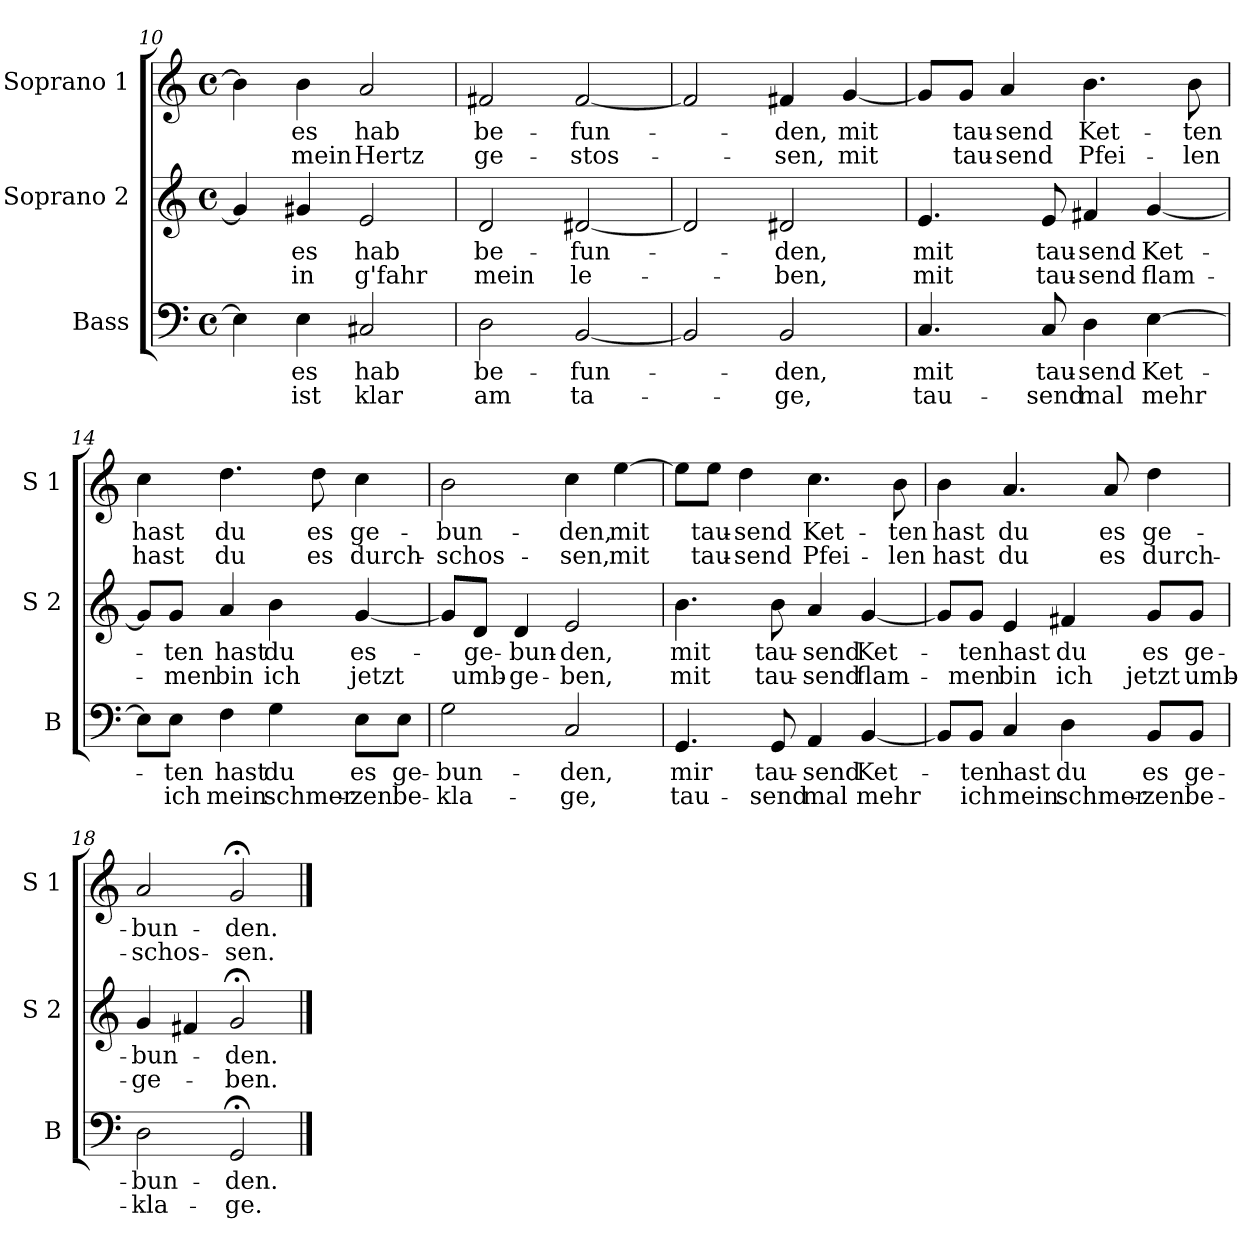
**kern	**text	**text	**kern	**text	**text	**kern	**text	**text
*part3	*part3	*part3	*part2	*part2	*part2	*part1	*part1	*part1
*staff3	*staff3	*staff3	*staff2	*staff2	*staff2	*staff1	*staff1	*staff1
*I"Bass	*	*	*I"Soprano 2	*	*	*I"Soprano 1	*	*
*I'B	*	*	*I'S 2	*	*	*I'S 1	*	*
*clefF4	*	*	*clefG2	*	*	*clefG2	*	*
*k[]	*	*	*k[]	*	*	*k[]	*	*
*C:	*	*	*C:	*	*	*C:	*	*
*M4/4	*	*	*M4/4	*	*	*M4/4	*	*
*met(c)	*	*	*met(c)	*	*	*met(c)	*	*
=10	=10	=10	=10	=10	=10	=10	=10	=10
4E\]	.	.	4g#/]	.	.	4b\]	.	.
!	!LO:LY:b	!LO:LY:b	!	!LO:LY:b	!LO:LY:b	!	!LO:LY:b	!LO:LY:b
4E\	es	ist	4g#X/	es	in	4b\	es	mein
!	!LO:LY:b	!LO:LY:b	!	!LO:LY:b	!LO:LY:b	!	!LO:LY:b	!LO:LY:b
2C#X/	hab	klar	2e/	hab	g'fahr	2a/	hab	Hertz
=11	=11	=11	=11	=11	=11	=11	=11	=11
!	!LO:LY:b	!LO:LY:b	!	!LO:LY:b	!LO:LY:b	!	!LO:LY:b	!LO:LY:b
2D\	be-	am	2d/	be-	mein	2f#X/	be-	ge-
!	!LO:LY:b	!LO:LY:b	!	!LO:LY:b	!LO:LY:b	!	!LO:LY:b	!LO:LY:b
[2BB/	-fun-	ta-	[2d#X/	-fun-	le-	[2f#/	-fun-	-stos-
=12	=12	=12	=12	=12	=12	=12	=12	=12
2BB/]	.	.	2d#/]	.	.	2f#/]	.	.
!	!LO:LY:b	!LO:LY:b	!	!LO:LY:b	!LO:LY:b	!	!LO:LY:b	!LO:LY:b
2BB/	-den,	-ge,	2d#X/	-den,	-ben,	4f#X/	-den,	-sen,
!	!	!	!	!	!	!	!LO:LY:b	!LO:LY:b
.	.	.	.	.	.	[4g/	mit	mit
!!LO:LB:g=z
=13	=13	=13	=13	=13	=13	=13	=13	=13
!	!LO:LY:b	!LO:LY:b	!	!LO:LY:b	!LO:LY:b	!	!	!
4.C/	mit	tau-	4.e/	mit	mit	8g/L]	.	.
!	!	!	!	!	!	!	!LO:LY:b	!LO:LY:b
.	.	.	.	.	.	8g/J	tau-	tau-
!	!	!	!	!	!	!	!LO:LY:b	!LO:LY:b
.	.	.	.	.	.	4a/	-send	-send
!	!LO:LY:b	!LO:LY:b	!	!LO:LY:b	!LO:LY:b	!	!	!
8C/	tau-	-send	8e/	tau-	tau-	.	.	.
!	!LO:LY:b	!LO:LY:b	!	!LO:LY:b	!LO:LY:b	!	!LO:LY:b	!LO:LY:b
4D\	-send	mal	4f#X/	-send	-send	4.b\	Ket-	Pfei-
!	!LO:LY:b	!LO:LY:b	!	!LO:LY:b	!LO:LY:b	!	!	!
[4E\	Ket-	mehr	[4g/	Ket-	flam-	.	.	.
!	!	!	!	!	!	!	!LO:LY:b	!LO:LY:b
.	.	.	.	.	.	8b\	-ten	-len
=14	=14	=14	=14	=14	=14	=14	=14	=14
!	!	!	!	!	!	!	!LO:LY:b	!LO:LY:b
8E\L]	.	.	8g/L]	.	.	4cc\	hast	hast
!	!LO:LY:b	!LO:LY:b	!	!LO:LY:b	!LO:LY:b	!	!	!
8E\J	-ten	ich	8g/J	-ten	-men	.	.	.
!	!LO:LY:b	!LO:LY:b	!	!LO:LY:b	!LO:LY:b	!	!LO:LY:b	!LO:LY:b
4F\	hast	mein	4a/	hast	bin	4.dd\	du	du
!	!LO:LY:b	!LO:LY:b	!	!LO:LY:b	!LO:LY:b	!	!	!
4G\	du	schmer-	4b\	du	ich	.	.	.
!	!	!	!	!	!	!	!LO:LY:b	!LO:LY:b
.	.	.	.	.	.	8dd\	es	es
!	!LO:LY:b	!LO:LY:b	!	!LO:LY:b	!LO:LY:b	!	!LO:LY:b	!LO:LY:b
8E\L	es	-zen	[4g/	es-	jetzt	4cc\	ge-	durch-
!	!LO:LY:b	!LO:LY:b	!	!	!	!	!	!
8E\J	ge-	be-	.	.	.	.	.	.
=15	=15	=15	=15	=15	=15	=15	=15	=15
!	!LO:LY:b	!LO:LY:b	!	!	!	!	!LO:LY:b	!LO:LY:b
2G\	-bun-	-kla-	8g/L]	.	.	2b\	-bun-	-schos-
!	!	!	!	!LO:LY:b	!LO:LY:b	!	!	!
.	.	.	8d/J	-ge-	umb-	.	.	.
!	!	!	!	!LO:LY:b	!LO:LY:b	!	!	!
.	.	.	4d/	-bun-	-ge-	.	.	.
!	!LO:LY:b	!LO:LY:b	!	!LO:LY:b	!LO:LY:b	!	!LO:LY:b	!LO:LY:b
2C/	-den,	-ge,	2e/	-den,	-ben,	4cc\	-den,	-sen,
!	!	!	!	!	!	!	!LO:LY:b	!LO:LY:b
.	.	.	.	.	.	[4ee\	mit	mit
=16	=16	=16	=16	=16	=16	=16	=16	=16
!	!LO:LY:b	!LO:LY:b	!	!LO:LY:b	!LO:LY:b	!	!	!
4.GG/	mir	tau-	4.b\	mit	mit	8ee\L]	.	.
!	!	!	!	!	!	!	!LO:LY:b	!LO:LY:b
.	.	.	.	.	.	8ee\J	tau-	tau-
!	!	!	!	!	!	!	!LO:LY:b	!LO:LY:b
.	.	.	.	.	.	4dd\	-send	-send
!	!LO:LY:b	!LO:LY:b	!	!LO:LY:b	!LO:LY:b	!	!	!
8GG/	tau-	-send	8b\	tau-	tau-	.	.	.
!	!LO:LY:b	!LO:LY:b	!	!LO:LY:b	!LO:LY:b	!	!LO:LY:b	!LO:LY:b
4AA/	-send	mal	4a/	-send	-send	4.cc\	Ket-	Pfei-
!	!LO:LY:b	!LO:LY:b	!	!LO:LY:b	!LO:LY:b	!	!	!
[4BB/	Ket-	mehr	[4g/	Ket-	flam-	.	.	.
!	!	!	!	!	!	!	!LO:LY:b	!LO:LY:b
.	.	.	.	.	.	8b\	-ten	-len
!!LO:LB:g=z
=17	=17	=17	=17	=17	=17	=17	=17	=17
!	!	!	!	!	!	!	!LO:LY:b	!LO:LY:b
8BB/L]	.	.	8g/L]	.	.	4b\	hast	hast
!	!LO:LY:b	!LO:LY:b	!	!LO:LY:b	!LO:LY:b	!	!	!
8BB/J	-ten	ich	8g/J	-ten	-men	.	.	.
!	!LO:LY:b	!LO:LY:b	!	!LO:LY:b	!LO:LY:b	!	!LO:LY:b	!LO:LY:b
4C/	hast	mein	4e/	hast	bin	4.a/	du	du
!	!LO:LY:b	!LO:LY:b	!	!LO:LY:b	!LO:LY:b	!	!	!
4D\	du	schmer-	4f#X/	du	ich	.	.	.
!	!	!	!	!	!	!	!LO:LY:b	!LO:LY:b
.	.	.	.	.	.	8a/	es	es
!	!LO:LY:b	!LO:LY:b	!	!LO:LY:b	!LO:LY:b	!	!LO:LY:b	!LO:LY:b
8BB/L	es	-zen	8g/L	es	jetzt	4dd\	ge-	durch-
!	!LO:LY:b	!LO:LY:b	!	!LO:LY:b	!LO:LY:b	!	!	!
8BB/J	ge-	be-	8g/J	ge-	umb-	.	.	.
=18	=18	=18	=18	=18	=18	=18	=18	=18
!	!LO:LY:b	!LO:LY:b	!	!LO:LY:b	!LO:LY:b	!	!LO:LY:b	!LO:LY:b
2D\	-bun-	-kla-	4g/	-bun-	-ge-	2a/	-bun-	-schos-
.	.	.	4f#X/	.	.	.	.	.
!	!LO:LY:b	!LO:LY:b	!	!LO:LY:b	!LO:LY:b	!	!LO:LY:b	!LO:LY:b
2GG;</	-den.	-ge.	2g;</	-den.	-ben.	2g;</	-den.	-sen.
==	==	==	==	==	==	==	==	==
*-	*-	*-	*-	*-	*-	*-	*-	*-
